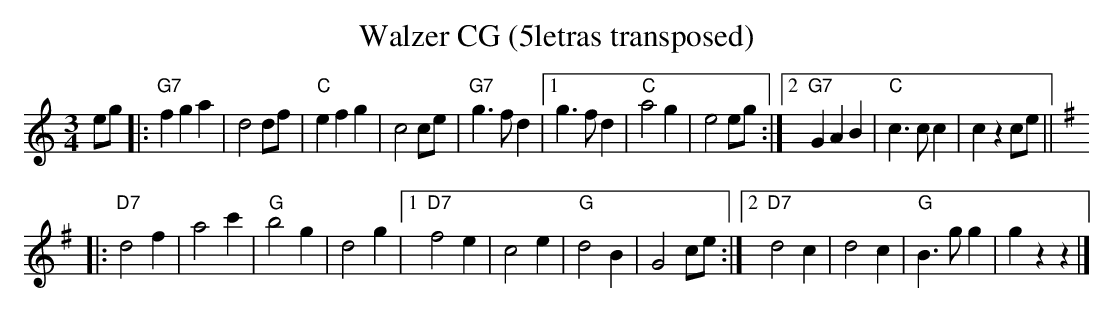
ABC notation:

X:1
T: Walzer CG (5letras transposed)
M:3/4
L:1/4
K:C transpose=3 %%MIDI gchordon
e/g/  |: "G7"fga | d2d/f/ | "C"efg | c2c/e/ | "G7"g>fd |1 g>fd | "C"a2g | e2e/g/ :|2 "G7"GAB | "C"c>cc | czc/e/ || [K:G]
|:  "D7"d2f | a2c' | "G"b2g | d2g |1 "D7"f2e | c2e | "G"d2B | G2c/2e/ :|2 "D7"d2c | d2c | "G"B>gg | gzz |]
